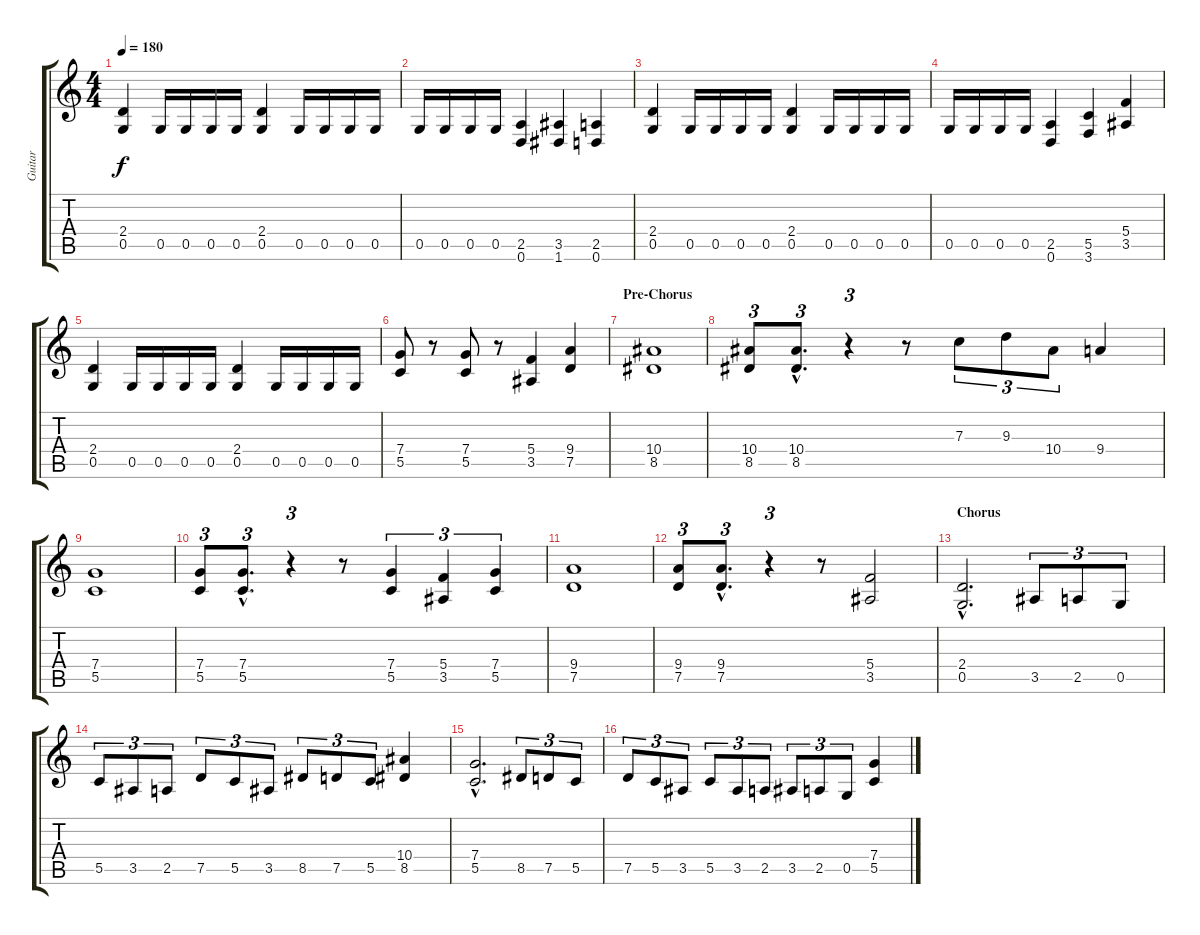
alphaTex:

\track ("Guitar" "Guitar") {instrument distortionguitar}
\staff {score tabs}
\tuning (D4 A3 F3 C3 G2 D2) {hide}
\ts (4 4)
\tempo 180
\clef g2
\ks c
(2.4 0.5).4{dy f} 0.5.16 0.5.16 0.5.16 0.5.16 (2.4 0.5).4 0.5.16 0.5.16 0.5.16 0.5.16 |
0.5.16 0.5.16 0.5.16 0.5.16 (2.5 0.6).4 (3.5 1.6).4 (2.5 0.6).4 |
(2.4 0.5).4 0.5.16 0.5.16 0.5.16 0.5.16 (2.4 0.5).4 0.5.16 0.5.16 0.5.16 0.5.16 |
0.5.16 0.5.16 0.5.16 0.5.16 (2.5 0.6).4 (5.5 3.6).4 (5.4 3.5).4 |
(2.4 0.5).4 0.5.16 0.5.16 0.5.16 0.5.16 (2.4 0.5).4 0.5.16 0.5.16 0.5.16 0.5.16 |
(7.4 5.5).8 r.8 (7.4 5.5).8 r.8 (5.4 3.5).4 (9.4 7.5).4 |
\section ("" "Pre-Chorus")
(10.4 8.5).1 |
(10.4 8.5).8{tu (3 2)} (10.4{hac} 8.5{hac}).8{d tu (3 2)} r.4{tu (3 2)} r.8 7.3.8{tu (3 2)} 9.3.8{tu (3 2)} 10.4.8{tu (3 2)} 9.4.4 |
(7.4 5.5).1 |
(7.4 5.5).8{tu (3 2)} (7.4{hac} 5.5{hac}).8{d tu (3 2)} r.4{tu (3 2)} r.8 (7.4 5.5).4{tu (3 2)} (5.4 3.5).4{tu (3 2)} (7.4 5.5).4{tu (3 2)} |
(9.4 7.5).1 |
(9.4 7.5).8{tu (3 2)} (9.4{hac} 7.5{hac}).8{d tu (3 2)} r.4{tu (3 2)} r.8 (5.4 3.5).2 |
\section ("" "Chorus")
(2.4{hac} 0.5{hac}).2{d} 3.5.8{tu (3 2)} 2.5.8{tu (3 2)} 0.5.8{tu (3 2)} |
5.5.8{tu (3 2)} 3.5.8{tu (3 2)} 2.5.8{tu (3 2)} 7.5.8{tu (3 2)} 5.5.8{tu (3 2)} 3.5.8{tu (3 2)} 8.5.8{tu (3 2)} 7.5.8{tu (3 2)} 5.5.8{tu (3 2)} (10.4 8.5).4 |
(7.4{hac} 5.5{hac}).2{d} 8.5.8{tu (3 2)} 7.5.8{tu (3 2)} 5.5.8{tu (3 2)} |
7.5.8{tu (3 2)} 5.5.8{tu (3 2)} 3.5.8{tu (3 2)} 5.5.8{tu (3 2)} 3.5.8{tu (3 2)} 2.5.8{tu (3 2)} 3.5.8{tu (3 2)} 2.5.8{tu (3 2)} 0.5.8{tu (3 2)} (7.4 5.5).4
